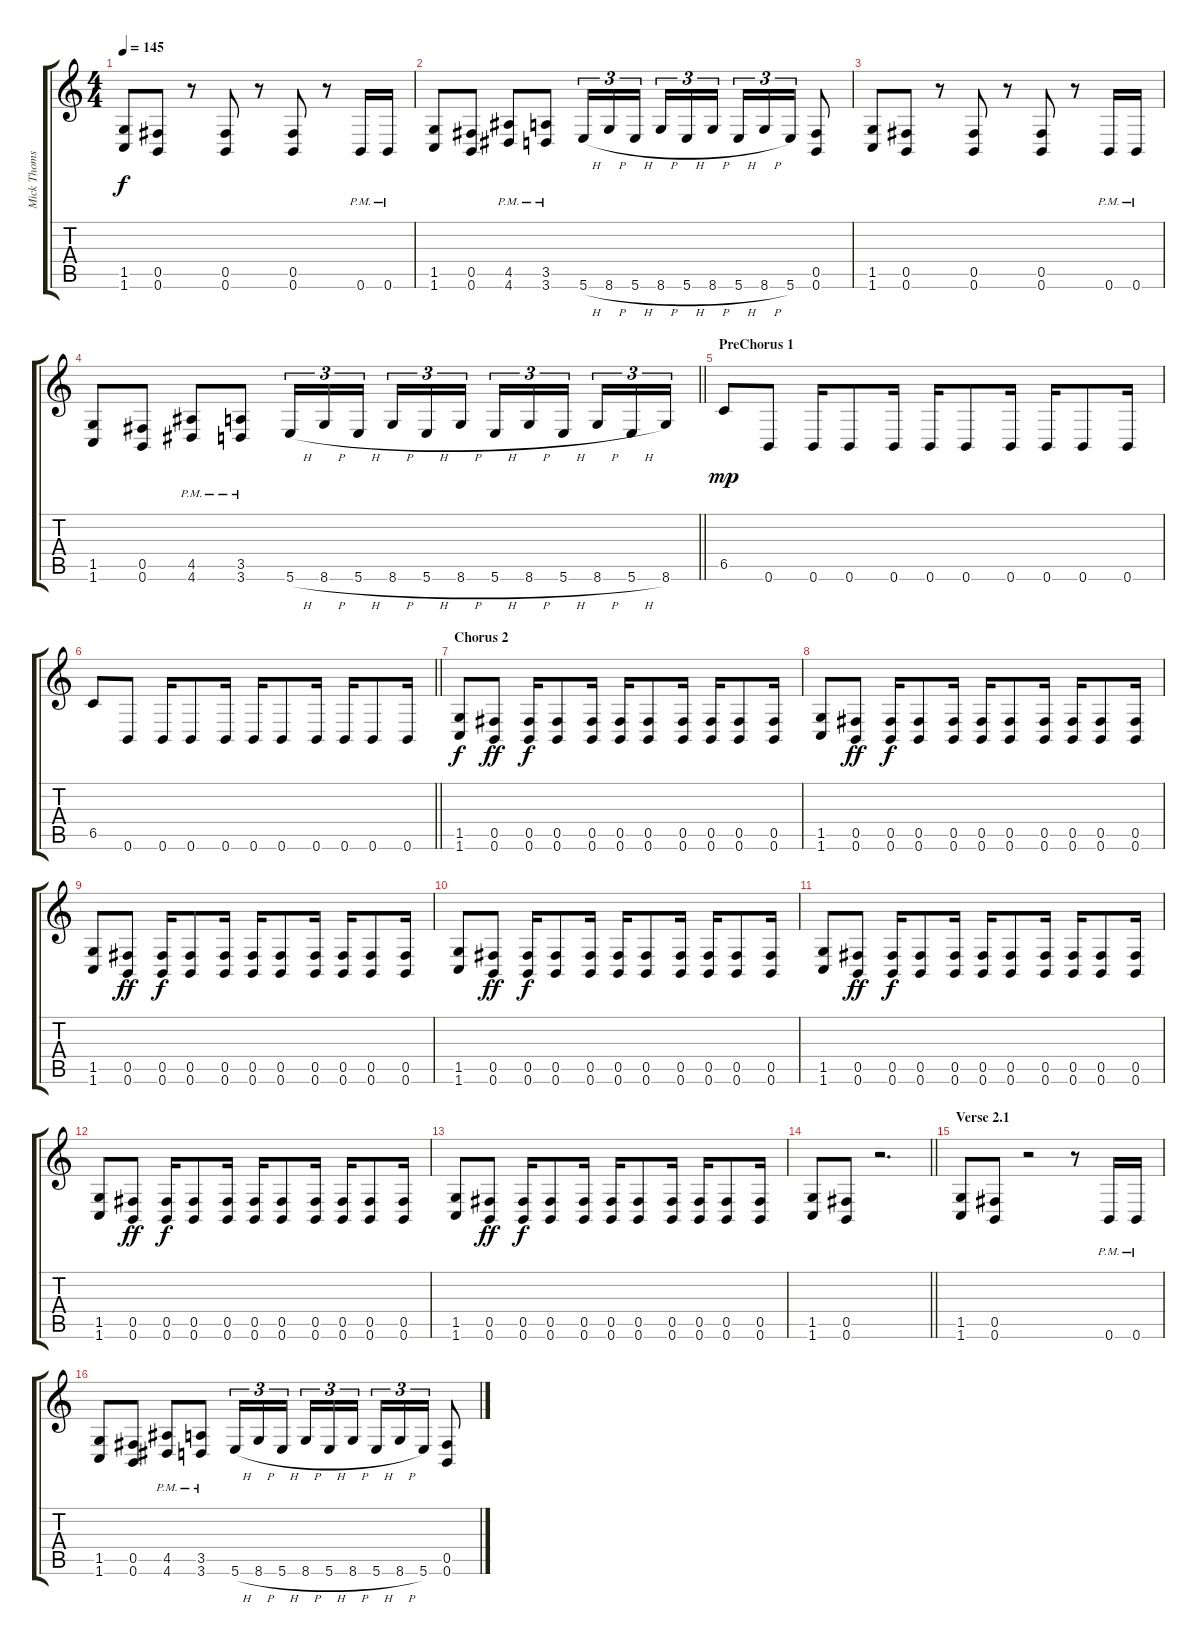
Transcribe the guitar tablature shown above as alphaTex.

\track ("Mick Thomson" "Mick Thoms") {instrument overdrivenguitar}
\staff {score tabs}
\tuning (Db4 Ab3 E3 B2 Gb2 B1) {hide}
\ts (4 4)
\tempo 145
\clef g2
\ks c
(1.5 1.6).8{dy f} (0.5 0.6).8 r.8 (0.5 0.6).8 r.8 (0.5 0.6).8 r.8 0.6{pm}.16 0.6{pm}.16 |
(1.5 1.6).8 (0.5 0.6).8 (4.5{pm} 4.6{pm}).8 (3.5{pm} 3.6{pm}).8 5.6{h}.16{tu (3 2)} 8.6{h}.16{tu (3 2)} 5.6{h}.16{tu (3 2) beam splitsecondary} 8.6{h}.16{tu (3 2)} 5.6{h}.16{tu (3 2)} 8.6{h}.16{tu (3 2)} 5.6{h}.16{tu (3 2)} 8.6{h}.16{tu (3 2)} 5.6.16{tu (3 2)} (0.5 0.6).8 |
(1.5 1.6).8 (0.5 0.6).8 r.8 (0.5 0.6).8 r.8 (0.5 0.6).8 r.8 0.6{pm}.16 0.6{pm}.16 |
\barLineRight lightlight
(1.5 1.6).8 (0.5 0.6).8 (4.5{pm} 4.6{pm}).8 (3.5{pm} 3.6{pm}).8 5.6{h}.16{tu (3 2)} 8.6{h}.16{tu (3 2)} 5.6{h}.16{tu (3 2) beam splitsecondary} 8.6{h}.16{tu (3 2)} 5.6{h}.16{tu (3 2)} 8.6{h}.16{tu (3 2)} 5.6{h}.16{tu (3 2)} 8.6{h}.16{tu (3 2)} 5.6{h}.16{tu (3 2) beam splitsecondary} 8.6{h}.16{tu (3 2)} 5.6{h}.16{tu (3 2)} 8.6.16{tu (3 2)} |
\section ("" "PreChorus 1")
6.5.8{dy mp} 0.6.8 0.6.16 0.6.8 0.6.16 0.6.16 0.6.8 0.6.16 0.6.16 0.6.8 0.6.16 |
\barLineRight lightlight
6.5.8 0.6.8 0.6.16 0.6.8 0.6.16 0.6.16 0.6.8 0.6.16 0.6.16 0.6.8 0.6.16 |
\section ("" "Chorus 2")
(1.5 1.6).8{dy f instrument distortionguitar} (0.5 0.6).8{dy ff} (0.5 0.6).16{dy f} (0.5 0.6).8 (0.5 0.6).16 (0.5 0.6).16 (0.5 0.6).8 (0.5 0.6).16 (0.5 0.6).16 (0.5 0.6).8 (0.5 0.6).16 |
(1.5 1.6).8 (0.5 0.6).8{dy ff} (0.5 0.6).16{dy f} (0.5 0.6).8 (0.5 0.6).16 (0.5 0.6).16 (0.5 0.6).8 (0.5 0.6).16 (0.5 0.6).16 (0.5 0.6).8 (0.5 0.6).16 |
(1.5 1.6).8 (0.5 0.6).8{dy ff} (0.5 0.6).16{dy f} (0.5 0.6).8 (0.5 0.6).16 (0.5 0.6).16 (0.5 0.6).8 (0.5 0.6).16 (0.5 0.6).16 (0.5 0.6).8 (0.5 0.6).16 |
(1.5 1.6).8 (0.5 0.6).8{dy ff} (0.5 0.6).16{dy f} (0.5 0.6).8 (0.5 0.6).16 (0.5 0.6).16 (0.5 0.6).8 (0.5 0.6).16 (0.5 0.6).16 (0.5 0.6).8 (0.5 0.6).16 |
(1.5 1.6).8 (0.5 0.6).8{dy ff} (0.5 0.6).16{dy f} (0.5 0.6).8 (0.5 0.6).16 (0.5 0.6).16 (0.5 0.6).8 (0.5 0.6).16 (0.5 0.6).16 (0.5 0.6).8 (0.5 0.6).16 |
(1.5 1.6).8 (0.5 0.6).8{dy ff} (0.5 0.6).16{dy f} (0.5 0.6).8 (0.5 0.6).16 (0.5 0.6).16 (0.5 0.6).8 (0.5 0.6).16 (0.5 0.6).16 (0.5 0.6).8 (0.5 0.6).16 |
(1.5 1.6).8 (0.5 0.6).8{dy ff} (0.5 0.6).16{dy f} (0.5 0.6).8 (0.5 0.6).16 (0.5 0.6).16 (0.5 0.6).8 (0.5 0.6).16 (0.5 0.6).16 (0.5 0.6).8 (0.5 0.6).16 |
\barLineRight lightlight
(1.5 1.6).8 (0.5 0.6).8 r.2{d} |
\section ("" "Verse 2.1")
(1.5 1.6).8 (0.5 0.6).8 r.2 r.8 0.6{pm}.16 0.6{pm}.16 |
(1.5 1.6).8 (0.5 0.6).8 (4.5{pm} 4.6{pm}).8 (3.5{pm} 3.6{pm}).8 5.6{h}.16{tu (3 2)} 8.6{h}.16{tu (3 2)} 5.6{h}.16{tu (3 2) beam splitsecondary} 8.6{h}.16{tu (3 2)} 5.6{h}.16{tu (3 2)} 8.6{h}.16{tu (3 2)} 5.6{h}.16{tu (3 2)} 8.6{h}.16{tu (3 2)} 5.6.16{tu (3 2)} (0.5 0.6).8
